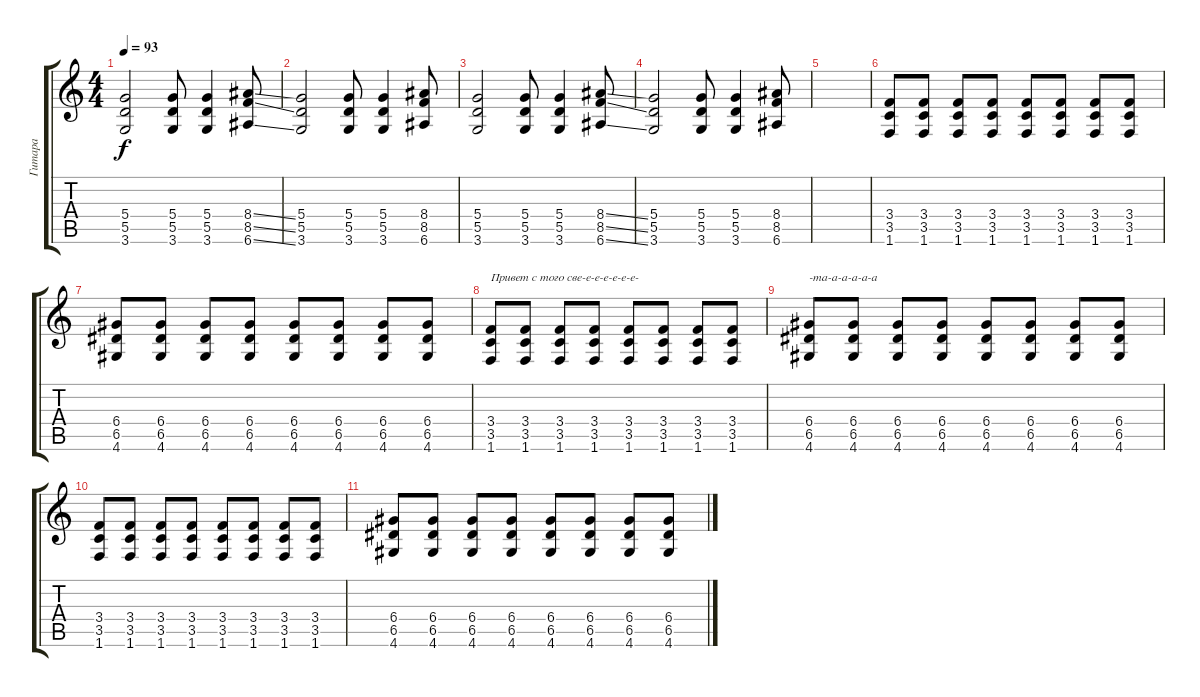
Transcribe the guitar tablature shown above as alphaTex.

\track ("Гитара" "Гитара") {instrument distortionguitar}
\staff {score tabs}
\tuning (E4 B3 G3 D3 A2 E2) {hide}
\ts (4 4)
\tempo 93
\clef g2
\ks c
(5.4 5.5 3.6).2{dy f} (5.4 5.5 3.6).8 (5.4 5.5 3.6).4 (8.4{ss} 8.5{ss} 6.6{ss}).8 |
(5.4 5.5 3.6).2 (5.4 5.5 3.6).8 (5.4 5.5 3.6).4 (8.4 8.5 6.6).8 |
(5.4 5.5 3.6).2 (5.4 5.5 3.6).8 (5.4 5.5 3.6).4 (8.4{ss} 8.5{ss} 6.6{ss}).8 |
(5.4 5.5 3.6).2 (5.4 5.5 3.6).8 (5.4 5.5 3.6).4 (8.4 8.5 6.6).8 |
|
(3.4 3.5 1.6).8 (3.4 3.5 1.6).8 (3.4 3.5 1.6).8 (3.4 3.5 1.6).8 (3.4 3.5 1.6).8 (3.4 3.5 1.6).8 (3.4 3.5 1.6).8 (3.4 3.5 1.6).8 |
(6.4 6.5 4.6).8 (6.4 6.5 4.6).8 (6.4 6.5 4.6).8 (6.4 6.5 4.6).8 (6.4 6.5 4.6).8 (6.4 6.5 4.6).8 (6.4 6.5 4.6).8 (6.4 6.5 4.6).8 |
(3.4 3.5 1.6).8{txt "Привет с того све-е-е-е-е-е-е-"} (3.4 3.5 1.6).8 (3.4 3.5 1.6).8 (3.4 3.5 1.6).8 (3.4 3.5 1.6).8 (3.4 3.5 1.6).8 (3.4 3.5 1.6).8 (3.4 3.5 1.6).8 |
(6.4 6.5 4.6).8{txt "-та-а-а-а-а-а"} (6.4 6.5 4.6).8 (6.4 6.5 4.6).8 (6.4 6.5 4.6).8 (6.4 6.5 4.6).8 (6.4 6.5 4.6).8 (6.4 6.5 4.6).8 (6.4 6.5 4.6).8 |
(3.4 3.5 1.6).8 (3.4 3.5 1.6).8 (3.4 3.5 1.6).8 (3.4 3.5 1.6).8 (3.4 3.5 1.6).8 (3.4 3.5 1.6).8 (3.4 3.5 1.6).8 (3.4 3.5 1.6).8 |
(6.4 6.5 4.6).8 (6.4 6.5 4.6).8 (6.4 6.5 4.6).8 (6.4 6.5 4.6).8 (6.4 6.5 4.6).8 (6.4 6.5 4.6).8 (6.4 6.5 4.6).8 (6.4 6.5 4.6).8
